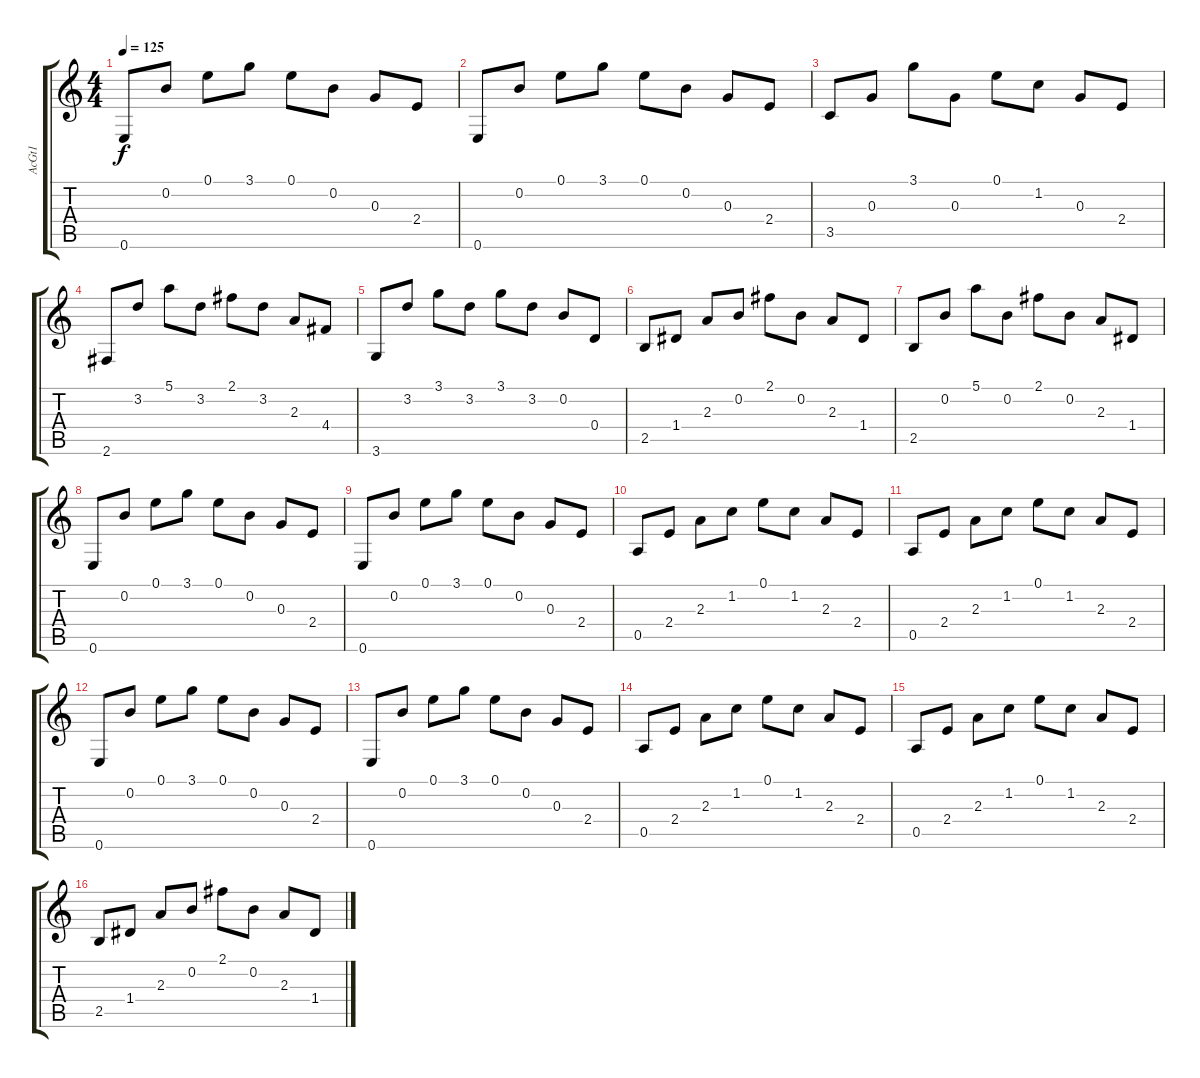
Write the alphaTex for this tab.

\track ("AcGt1" "AcGt1") {instrument acousticguitarsteel}
\staff {score tabs}
\tuning (E4 B3 G3 D3 A2 E2) {hide}
\ts (4 4)
\tempo 125
\clef g2
\ks c
0.6.8{dy f} 0.2.8 0.1.8 3.1.8 0.1.8 0.2.8 0.3.8 2.4.8 |
0.6.8 0.2.8 0.1.8 3.1.8 0.1.8 0.2.8 0.3.8 2.4.8 |
3.5.8 0.3.8 3.1.8 0.3.8 0.1.8 1.2.8 0.3.8 2.4.8 |
2.6.8 3.2.8 5.1.8 3.2.8 2.1.8 3.2.8 2.3.8 4.4.8 |
3.6.8 3.2.8 3.1.8 3.2.8 3.1.8 3.2.8 0.2.8 0.4.8 |
2.5.8 1.4.8 2.3.8 0.2.8 2.1.8 0.2.8 2.3.8 1.4.8 |
2.5.8 0.2.8 5.1.8 0.2.8 2.1.8 0.2.8 2.3.8 1.4.8 |
0.6.8 0.2.8 0.1.8 3.1.8 0.1.8 0.2.8 0.3.8 2.4.8 |
0.6.8 0.2.8 0.1.8 3.1.8 0.1.8 0.2.8 0.3.8 2.4.8 |
0.5.8 2.4.8 2.3.8 1.2.8 0.1.8 1.2.8 2.3.8 2.4.8 |
0.5.8 2.4.8 2.3.8 1.2.8 0.1.8 1.2.8 2.3.8 2.4.8 |
0.6.8 0.2.8 0.1.8 3.1.8 0.1.8 0.2.8 0.3.8 2.4.8 |
0.6.8 0.2.8 0.1.8 3.1.8 0.1.8 0.2.8 0.3.8 2.4.8 |
0.5.8 2.4.8 2.3.8 1.2.8 0.1.8 1.2.8 2.3.8 2.4.8 |
0.5.8 2.4.8 2.3.8 1.2.8 0.1.8 1.2.8 2.3.8 2.4.8 |
2.5.8 1.4.8 2.3.8 0.2.8 2.1.8 0.2.8 2.3.8 1.4.8
